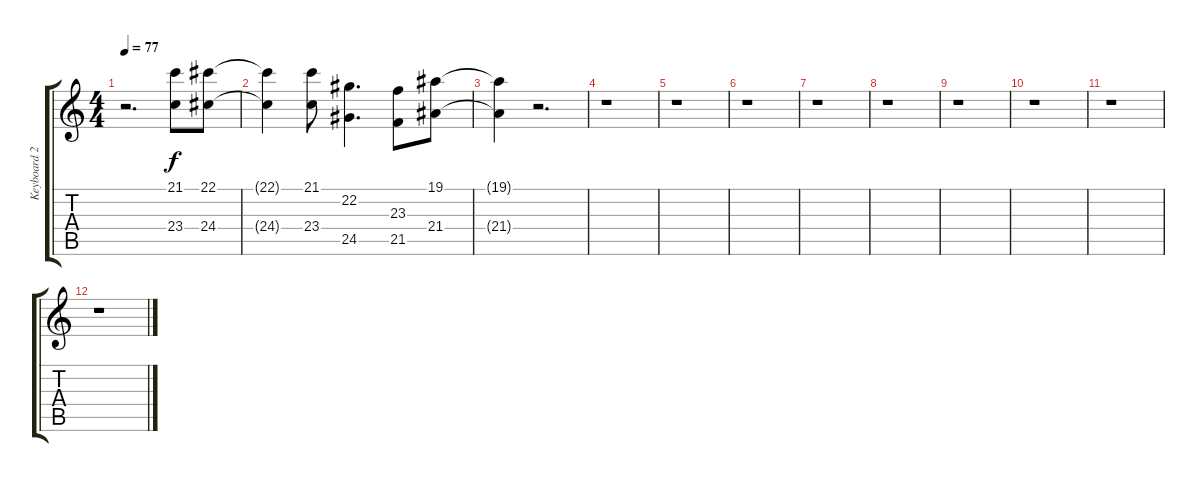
\track ("Keyboard 2" "Keyboard 2") {instrument choiraahs}
\staff {score tabs}
\tuning (Eb4 Bb3 Gb3 Db3 Ab2 Eb2) {hide}
\ts (4 4)
\tempo 77
\clef g2
\ks c
r.2{d dy f} (21.1 23.4).8 (22.1 24.4).8 |
(22.1{t} 24.4{t}).4 (21.1 23.4).8 (22.2 24.5).4{d} (23.3 21.5).8 (19.1 21.4).8 |
(19.1{t} 21.4{t}).4 r.2{d} |
r.1 |
r.1 |
r.1 |
r.1 |
r.1 |
r.1 |
r.1 |
r.1 |
r.1
